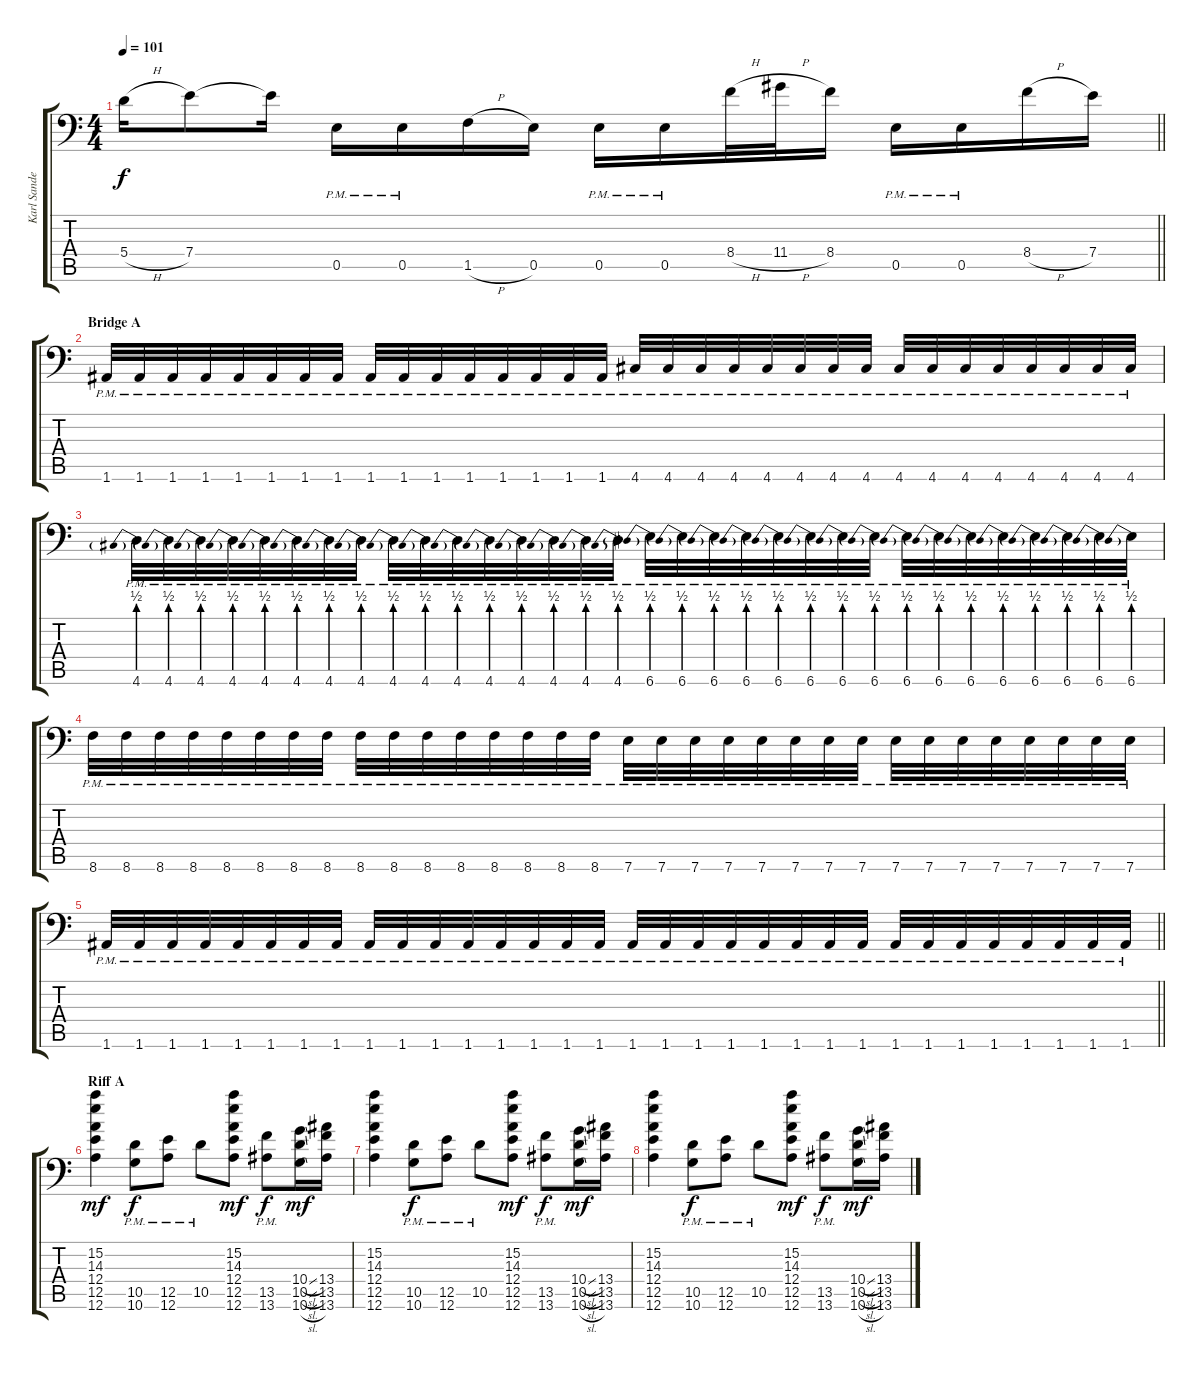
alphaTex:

\track ("Karl Sanders " "Karl Sande") {instrument overdrivenguitar}
\staff {score tabs}
\tuning (B3 Gb3 D3 A2 E2 A1) {hide}
\ts (4 4)
\tempo 101
\clef f4
\barLineRight lightlight
\ks c
5.4{h}.16{dy f} 7.4.8 7.4{t}.16 0.5{pm}.16 0.5{pm}.16 1.5{h}.16 0.5.16 0.5{pm}.16 0.5{pm}.16 8.4{h}.32 11.4{h}.32 8.4.16 0.5{pm}.16 0.5{pm}.16 8.4{h}.16 7.4.16 |
\section ("" "Bridge A")
1.6{pm}.32 1.6{pm}.32 1.6{pm}.32 1.6{pm}.32 1.6{pm}.32 1.6{pm}.32 1.6{pm}.32 1.6{pm}.32 1.6{pm}.32 1.6{pm}.32 1.6{pm}.32 1.6{pm}.32 1.6{pm}.32 1.6{pm}.32 1.6{pm}.32 1.6{pm}.32 4.6{pm}.32 4.6{pm}.32 4.6{pm}.32 4.6{pm}.32 4.6{pm}.32 4.6{pm}.32 4.6{pm}.32 4.6{pm}.32 4.6{pm}.32 4.6{pm}.32 4.6{pm}.32 4.6{pm}.32 4.6{pm}.32 4.6{pm}.32 4.6{pm}.32 4.6{pm}.32 |
4.6{be (prebend 0 2 60 2) pm}.32 4.6{be (prebend 0 2 60 2) pm}.32 4.6{be (prebend 0 2 60 2) pm}.32 4.6{be (prebend 0 2 60 2) pm}.32 4.6{be (prebend 0 2 60 2) pm}.32 4.6{be (prebend 0 2 60 2) pm}.32 4.6{be (prebend 0 2 60 2) pm}.32 4.6{be (prebend 0 2 60 2) pm}.32 4.6{be (prebend 0 2 60 2) pm}.32 4.6{be (prebend 0 2 60 2) pm}.32 4.6{be (prebend 0 2 60 2) pm}.32 4.6{be (prebend 0 2 60 2) pm}.32 4.6{be (prebend 0 2 60 2) pm}.32 4.6{be (prebend 0 2 60 2) pm}.32 4.6{be (prebend 0 2 60 2) pm}.32 4.6{be (prebend 0 2 60 2) pm}.32 6.6{be (prebend 0 2 60 2) pm}.32 6.6{be (prebend 0 2 60 2) pm}.32 6.6{be (prebend 0 2 60 2) pm}.32 6.6{be (prebend 0 2 60 2) pm}.32 6.6{be (prebend 0 2 60 2) pm}.32 6.6{be (prebend 0 2 60 2) pm}.32 6.6{be (prebend 0 2 60 2) pm}.32 6.6{be (prebend 0 2 60 2) pm}.32 6.6{be (prebend 0 2 60 2) pm}.32 6.6{be (prebend 0 2 60 2) pm}.32 6.6{be (prebend 0 2 60 2) pm}.32 6.6{be (prebend 0 2 60 2) pm}.32 6.6{be (prebend 0 2 60 2) pm}.32 6.6{be (prebend 0 2 60 2) pm}.32 6.6{be (prebend 0 2 60 2) pm}.32 6.6{be (prebend 0 2 60 2) pm}.32 |
8.6{pm}.32 8.6{pm}.32 8.6{pm}.32 8.6{pm}.32 8.6{pm}.32 8.6{pm}.32 8.6{pm}.32 8.6{pm}.32 8.6{pm}.32 8.6{pm}.32 8.6{pm}.32 8.6{pm}.32 8.6{pm}.32 8.6{pm}.32 8.6{pm}.32 8.6{pm}.32 7.6{pm}.32 7.6{pm}.32 7.6{pm}.32 7.6{pm}.32 7.6{pm}.32 7.6{pm}.32 7.6{pm}.32 7.6{pm}.32 7.6{pm}.32 7.6{pm}.32 7.6{pm}.32 7.6{pm}.32 7.6{pm}.32 7.6{pm}.32 7.6{pm}.32 7.6{pm}.32 |
\barLineRight lightlight
1.6{pm}.32 1.6{pm}.32 1.6{pm}.32 1.6{pm}.32 1.6{pm}.32 1.6{pm}.32 1.6{pm}.32 1.6{pm}.32 1.6{pm}.32 1.6{pm}.32 1.6{pm}.32 1.6{pm}.32 1.6{pm}.32 1.6{pm}.32 1.6{pm}.32 1.6{pm}.32 1.6{pm}.32 1.6{pm}.32 1.6{pm}.32 1.6{pm}.32 1.6{pm}.32 1.6{pm}.32 1.6{pm}.32 1.6{pm}.32 1.6{pm}.32 1.6{pm}.32 1.6{pm}.32 1.6{pm}.32 1.6{pm}.32 1.6{pm}.32 1.6{pm}.32 1.6{pm}.32 |
\section ("" "Riff A")
(15.2 14.3 12.4 12.5 12.6).4{dy mf} (10.5{pm} 10.6{pm}).8{dy f} (12.5{pm} 12.6{pm}).8 10.5{pm}.8 (15.2 14.3 12.4 12.5 12.6).8{dy mf} (13.5{pm} 13.6{pm}).8{dy f} (10.4{sl} 10.5{sl} 10.6{sl}).16{dy mf} (13.4 13.5 13.6).16 |
(15.2 14.3 12.4 12.5 12.6).4 (10.5{pm} 10.6{pm}).8{dy f} (12.5{pm} 12.6{pm}).8 10.5{pm}.8 (15.2 14.3 12.4 12.5 12.6).8{dy mf} (13.5{pm} 13.6{pm}).8{dy f} (10.4{sl} 10.5{sl} 10.6{sl}).16{dy mf} (13.4 13.5 13.6).16 |
(15.2 14.3 12.4 12.5 12.6).4 (10.5{pm} 10.6{pm}).8{dy f} (12.5{pm} 12.6{pm}).8 10.5{pm}.8 (15.2 14.3 12.4 12.5 12.6).8{dy mf} (13.5{pm} 13.6{pm}).8{dy f} (10.4{sl} 10.5{sl} 10.6{sl}).16{dy mf} (13.4 13.5 13.6).16
